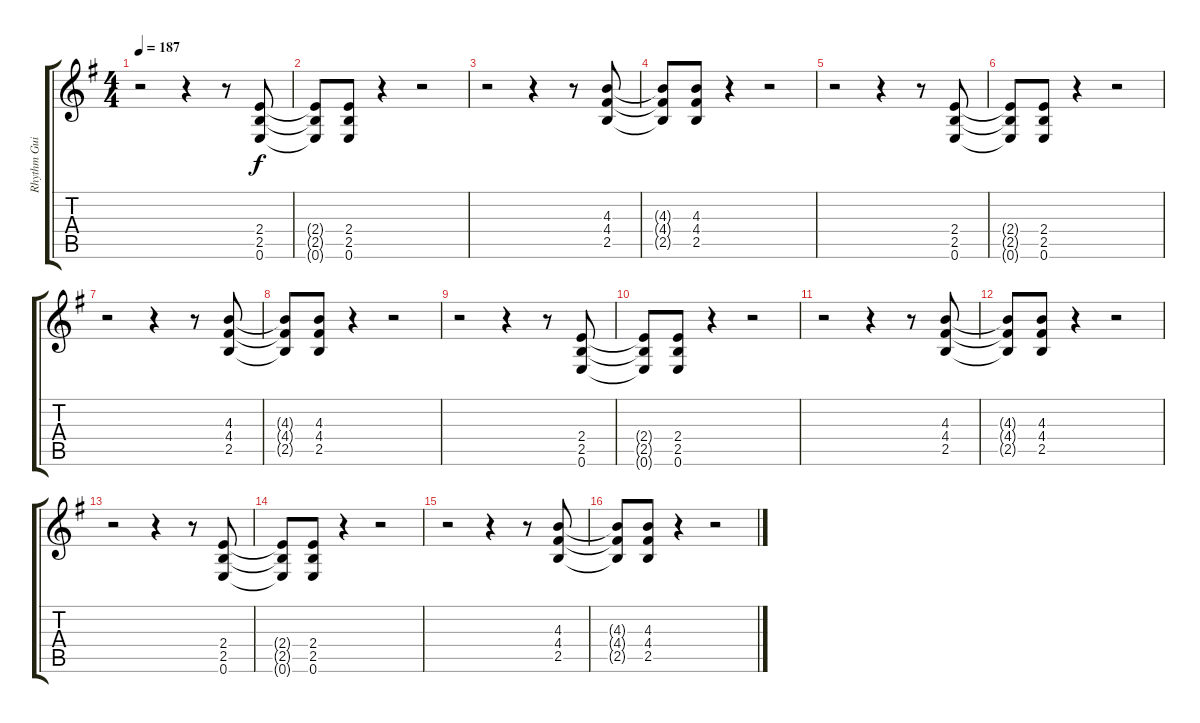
\track ("Rhythm Guitar I" "Rhythm Gui") {instrument distortionguitar}
\staff {score tabs}
\tuning (E4 B3 G3 D3 A2 E2) {hide}
\ts (4 4)
\tempo 187
\clef g2
\ks g
r.2{dy f} r.4 r.8 (2.4 2.5 0.6).8 |
(2.4{t} 2.5{t} 0.6{t}).8 (2.4 2.5 0.6).8 r.4 r.2 |
r.2 r.4 r.8 (4.3 4.4 2.5).8 |
(4.3{t} 4.4{t} 2.5{t}).8 (4.3 4.4 2.5).8 r.4 r.2 |
r.2 r.4 r.8 (2.4 2.5 0.6).8 |
(2.4{t} 2.5{t} 0.6{t}).8 (2.4 2.5 0.6).8 r.4 r.2 |
r.2 r.4 r.8 (4.3 4.4 2.5).8 |
(4.3{t} 4.4{t} 2.5{t}).8 (4.3 4.4 2.5).8 r.4 r.2 |
r.2 r.4 r.8 (2.4 2.5 0.6).8 |
(2.4{t} 2.5{t} 0.6{t}).8 (2.4 2.5 0.6).8 r.4 r.2 |
r.2 r.4 r.8 (4.3 4.4 2.5).8 |
(4.3{t} 4.4{t} 2.5{t}).8 (4.3 4.4 2.5).8 r.4 r.2 |
r.2 r.4 r.8 (2.4 2.5 0.6).8 |
(2.4{t} 2.5{t} 0.6{t}).8 (2.4 2.5 0.6).8 r.4 r.2 |
r.2 r.4 r.8 (4.3 4.4 2.5).8 |
(4.3{t} 4.4{t} 2.5{t}).8 (4.3 4.4 2.5).8 r.4 r.2
